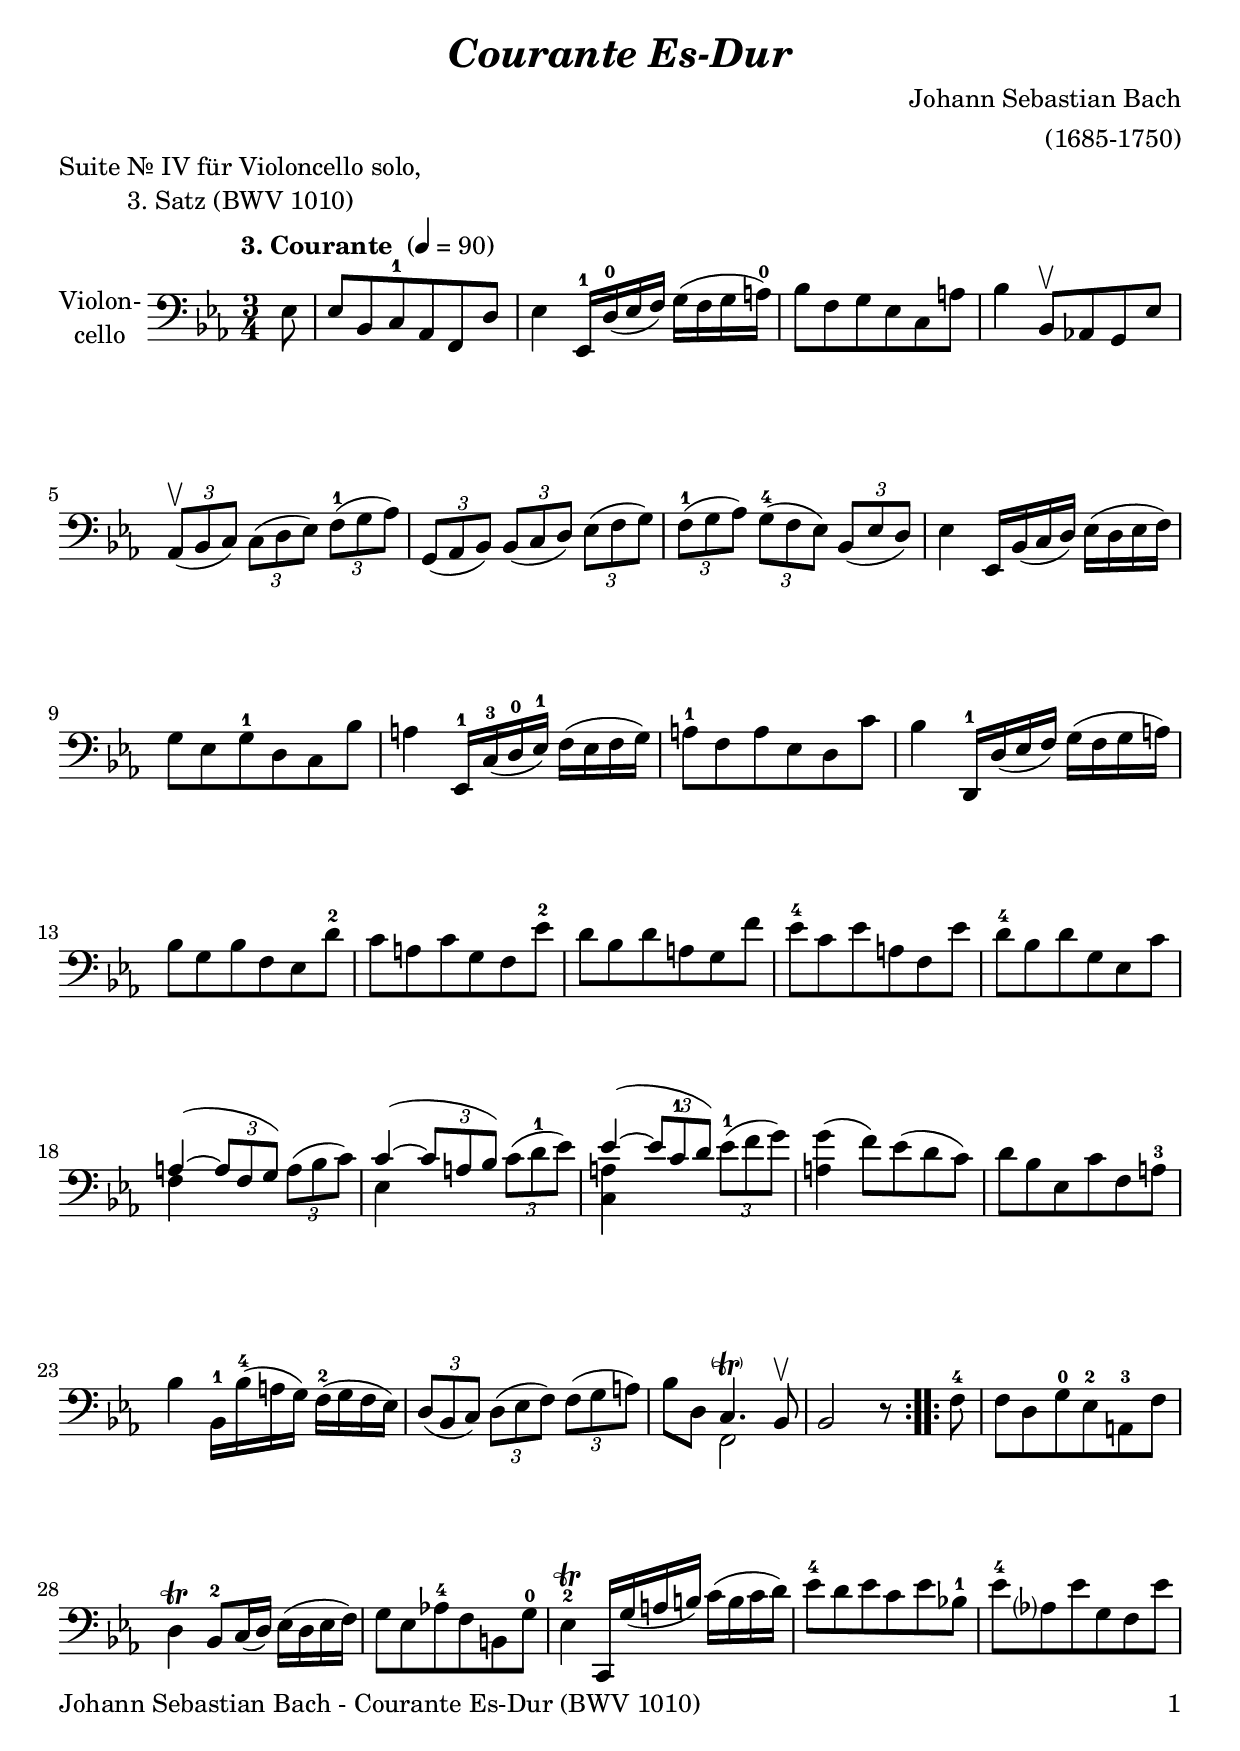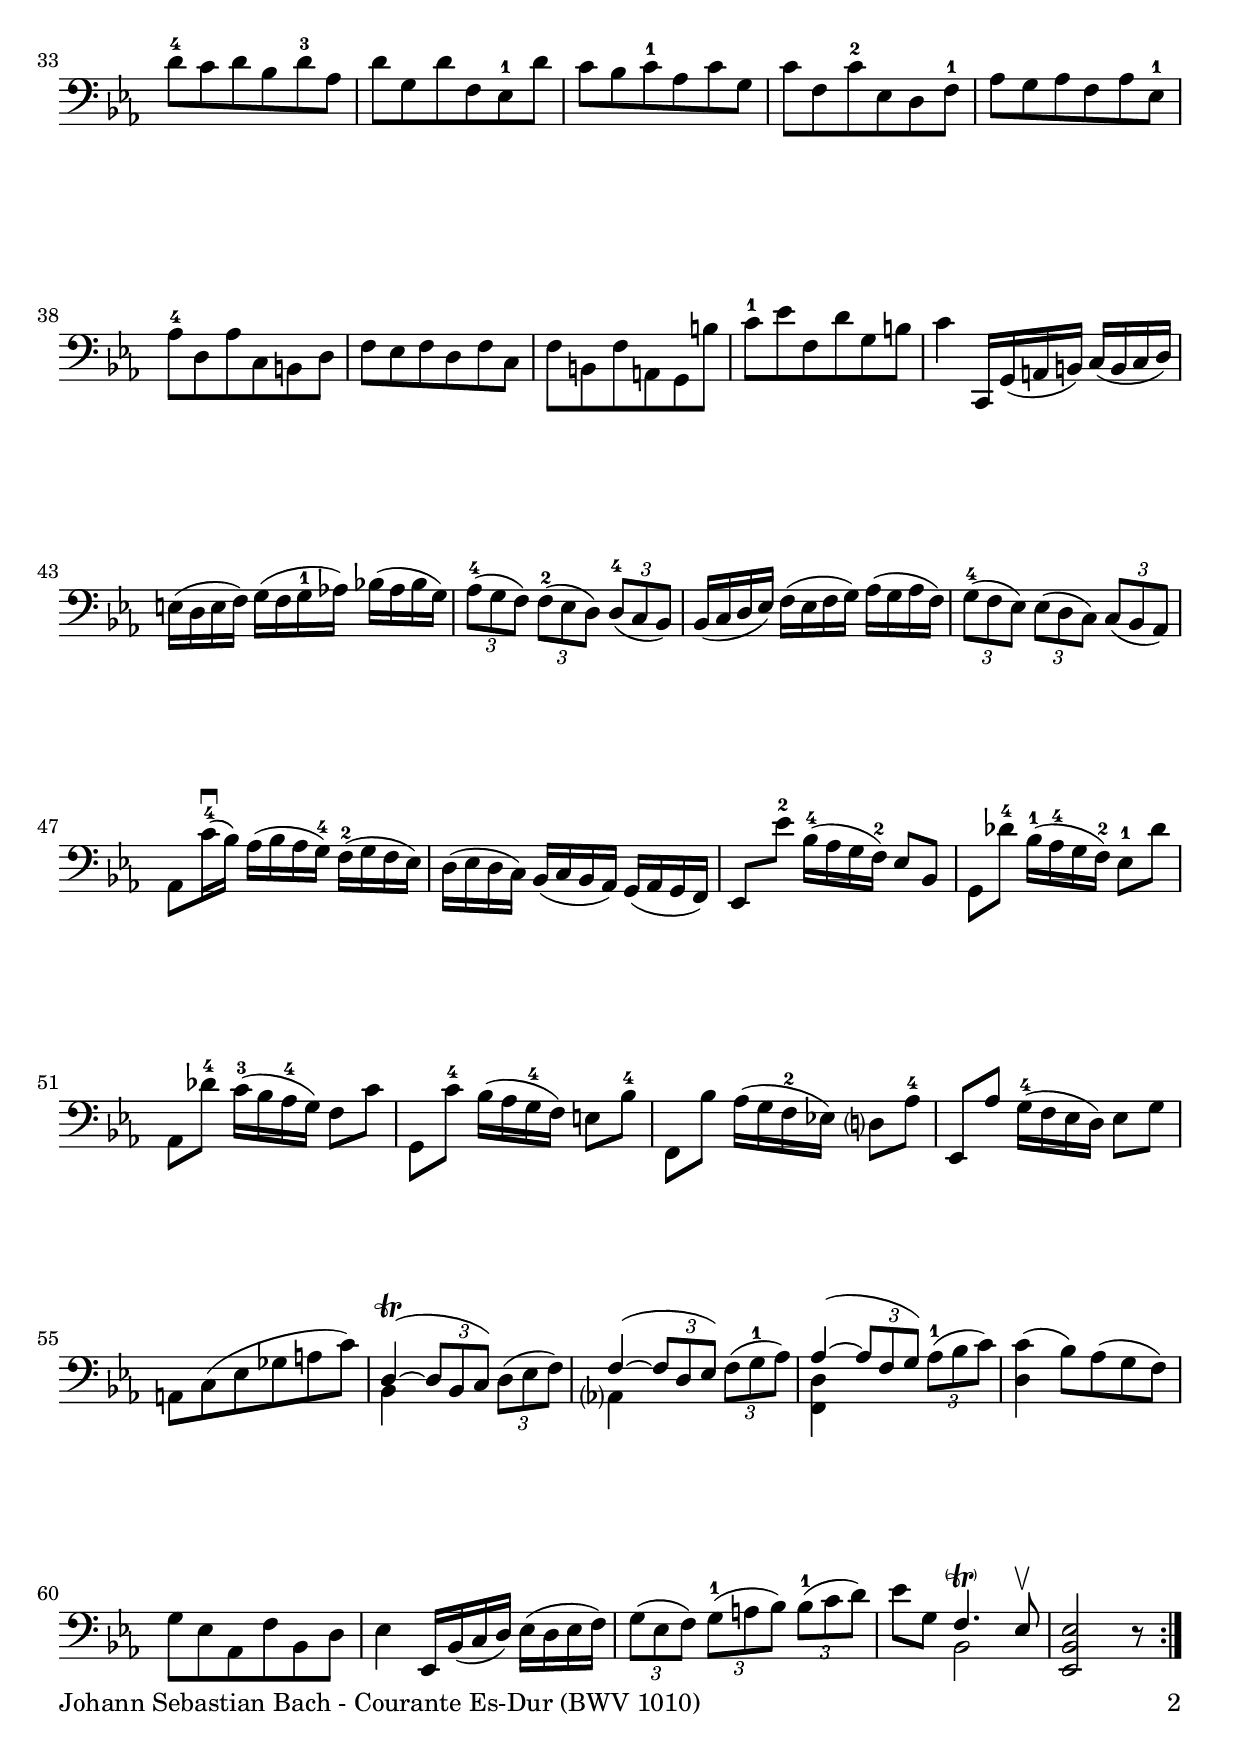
\version "2.22.0"
\include "deutsch.ly"

#(set-global-staff-size 22)

\header {
  title     = \markup \bold \italic "Courante Es-Dur"
  composer  = "Johann Sebastian Bach"
  arranger  = "(1685-1750)"
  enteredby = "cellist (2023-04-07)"
  piece     = \markup \center-column {
    "Suite Nr. IV für Violoncello solo,"
    "3. Satz (BWV 1010)"
  }
}

voiceconsts = {
  \key es \major
  \time 3/4
  \clef "bass"
  \numericTimeSignature
%  \compressEmptyMeasures
  % Set default beaming for all staves
%  \set Timing.beamExceptions = #'()
%  \set Timing.baseMoment     = #(ly:make-moment 1 4)
%  \set Timing.beatStructure  = #'(1 1 1)
  \tempo "3. Courante " 4=90
}

micl = "clarinet"
mifl = "flute"
miob = "oboe"
mifh = "french horn"
misx = "tenor sax"
mist = "string ensemble 1"
mivl = "violin"
miba = "cello"

rall   = \mark \markup \box \italic "rall."

va = \relative c {
  \voiceconsts

  \repeat volta 2 {
    \partial 8 es8
    es[ b c-1 as f d']
    es4 es,16-1 d'(-0 es f) g( f g a)-0
    b8[ f g es c a']

    b4 b,8\upbow as! g es'
    \tuplet 3/2 4 {
      as,(\upbow b c) c( d es) f(-1 g as)
      g,( as b) b( c d) es( f g)
      f(-1 g as) g(-4 f es) b( es d)
    }

    es4 es,16 b'( c d) es( d es f)
    g8[ es g-1 d c b']
    a4 es,16-1 c'(-3 d-0 es)-1 f( es f g)
    a8[-1 f a es d c']

    b4 d,,16-1 d'( es f) g( f g a)
    b8[ g b f es d']-2
    c[ a c g f es']-2
    d[ b d a g f']
    es[-4 c es a, f es']

    d[-4 b d g, es c']
    << { a4(~ \tuplet 3/2 4 { a8 f g) } } \\ { f4 s } >> \tuplet 3/2 4 { a8( b c) }
    << { c4(~ \tuplet 3/2 4 { c8 a b) } } \\ { es,4 s } >> \tuplet 3/2 4 { c'8( d-1 es) }
    << { es4(~ \tuplet 3/2 4 { es8 c-1 d) } } \\ { <c, a'>4 s } >> \tuplet 3/2 4 { es'8(-1 f g) }
    <a, g'>4( f'8) es( d c)

    d[ b es, c' f, a]-3
    b4 b,16-1 b'(-4 a g) f(-2 g f es)
    \tuplet 3/2 4 { d8( b c) d( es f) f( g a) }
    b d, << { c4.\parenthesize\trill b8\upbow } \\ f2 >>
    b r8
  }
  \repeat volta 2 {
    f'-4
    f[ d g-0 es-2 a,-3 f']
    d4\trill b8-2 c16( d) es( d es f)
    g8[ es as!-4 f h, g']-0
    es4-2\trill c,16 g''( a h) c( h c d)

    es8[-4 d es c es b!]-1
    es[-4 as,? es' g, f es']
    d[-4 c d b d-3 as]
    d[ g, d' f, es-1 d']
    c[ b c-1 as c g]
    c[ f, c'-2 es, d f]-1

    as[ g as f as es]-1
    as[-4 d, as' c, h d]
    f[ es f d f c]
    f[ h, f' a, g h']
    c[-1 es f, d' g, h]

    c4 c,,16 g'( a h) c( h c d)
    e( d e f) g( f g-1 as!) b!( as b g)
    \tuplet 3/2 4 { as8(-4 g f) f(-2 es d) d(-4 c b) }

    b16( c d es) f( es f g) as( g as f)
    \tuplet 3/2 4 { g8(-4 f es) es( d c) c( b as) }
    as c'16(-4\downbow b) as( b as g)-4 f(-2 g f es)

    d( es d c) b( c b as) g( as g f)
    es8 es''-2 b16(-4 as g f)-2  es8 b
    g des''-4 b16(-1 as-4 g f)-2 es8-1 des'

    as, des'-4 c16(-3 b as-4 g) f8 c'
    g, c'-4 b16( as g-4 f) e8 b'-4
    f, b' as16( g f-2 es!) d?8 as'-4
    es, as' g16(-4 f es d) es8 g

    a,[ c( es ges a c)]
    << { d,4(~\trill \tuplet 3/2 4 { d8 b c) } } \\ { b4 s } >> \tuplet 3/2 4 { d8( es f) }
    << { f4(~ \tuplet 3/2 4 { f8 d es) } } \\ { as,?4 s } >> \tuplet 3/2 4 { f'8( g-1 as) }
    << { as4(~ \tuplet 3/2 4 { as8 f g) } } \\ { <f, d'>4 s } >> \tuplet 3/2 4 { as'8(-1 b c) }
    <d, c'>4( b'8) as( g f)

    g[ es as, f' b, d]
    es4 es,16 b'( c d) es( d es f)
    \tuplet 3/2 4 { g8( es f) g(-1 a b) b(-1 c d) }
    es g, << { f4.\parenthesize\trill es8\upbow } \\ b2 >>
    \partial 8*5 <es, b' es> r8
  }
}


music = \new StaffGroup <<
      \new Staff {
	\set Staff.midiInstrument = \miba
	\set Staff.instrumentName = \markup \center-column { "Violon-" "cello"}
	\transpose es es { \va }
      }
>>

\book {
   \paper {
    print-page-number = ##t
    print-first-page-number = ##t
    ragged-last-bottom = ##f
    oddHeaderMarkup = \markup \null
    evenHeaderMarkup = \markup \null
    oddFooterMarkup = \markup {
      \fill-line {
        \on-the-fly #print-page-number-check-first
        "Johann Sebastian Bach - Courante Es-Dur (BWV 1010)" \fromproperty #'page:page-number-string
      }
    }
    evenFooterMarkup = \oddFooterMarkup
  } \score {
    \music
    \layout {}
  }

  \score {
    \unfoldRepeats \music

    \midi {
      \context {
        \Score
      }
    }
  }
}